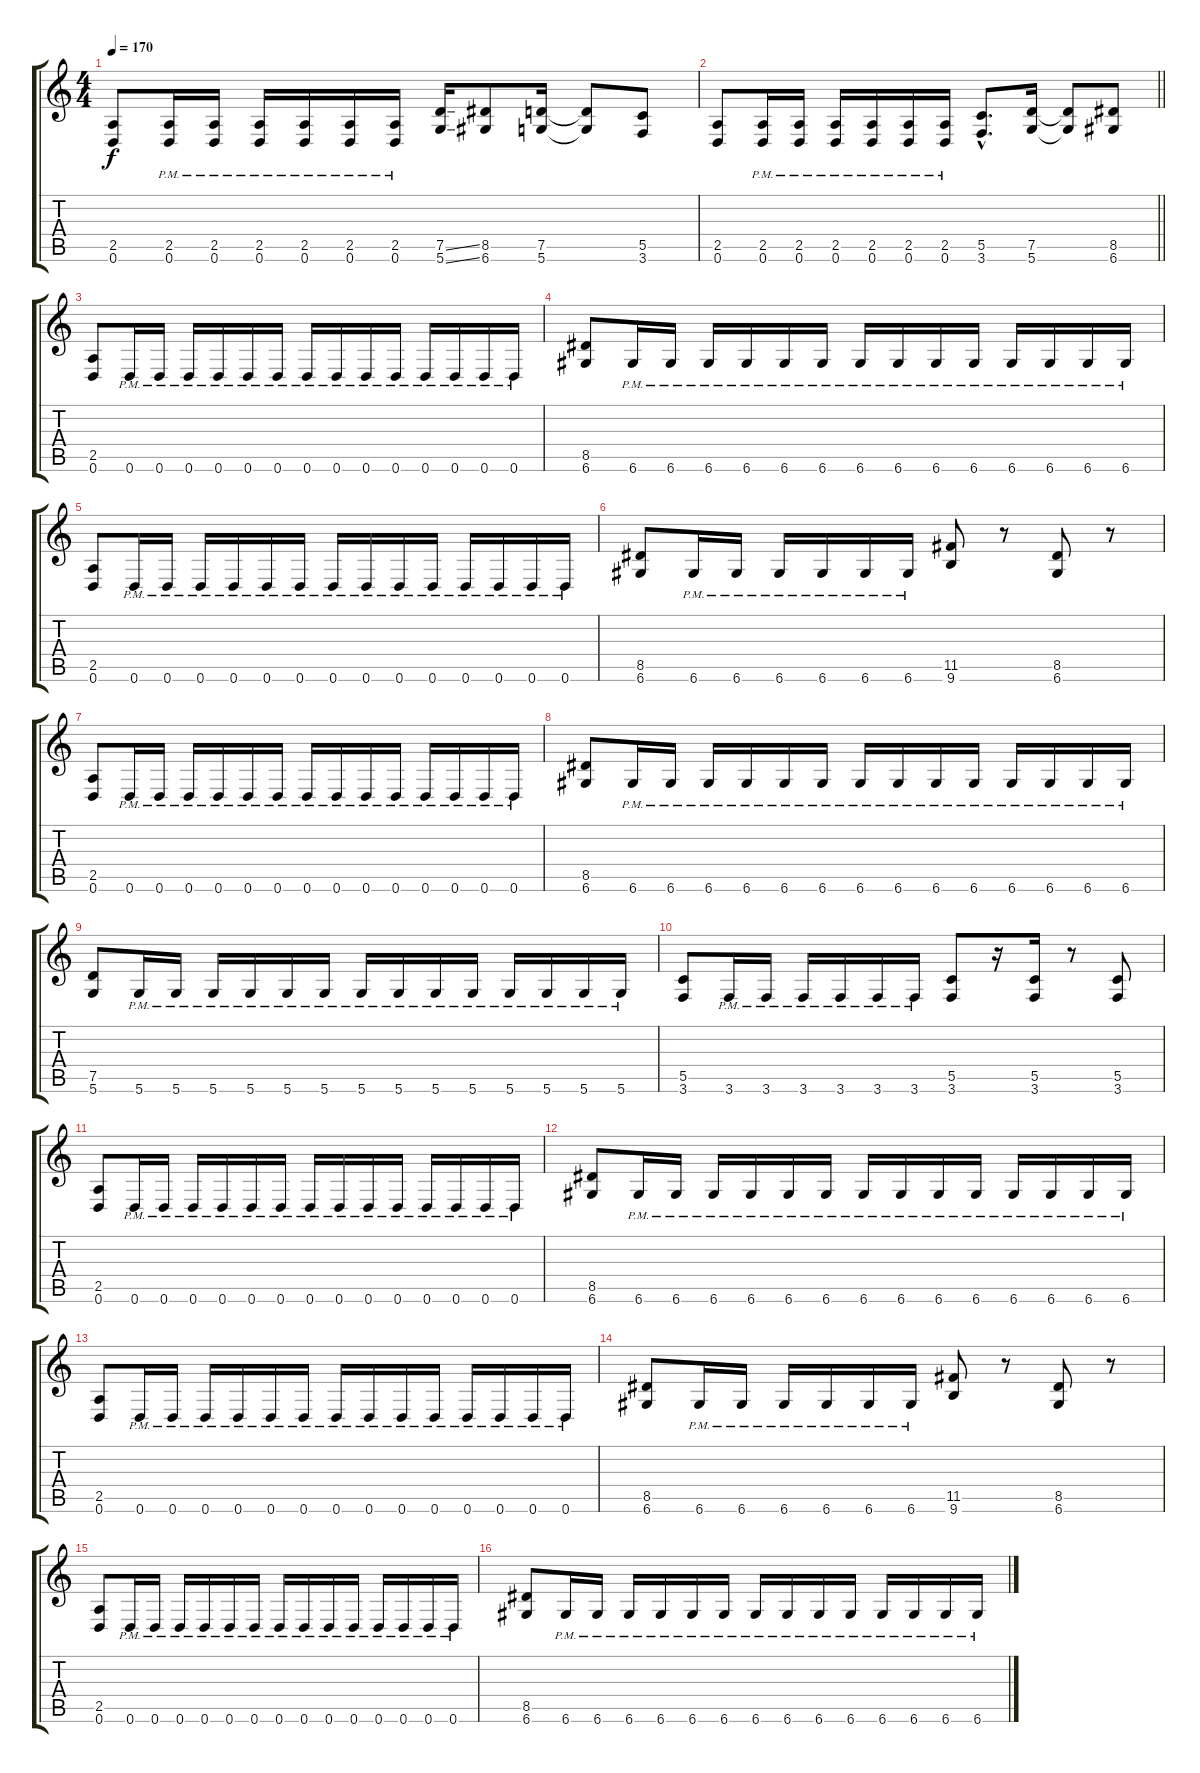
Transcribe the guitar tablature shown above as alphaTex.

\track "" {instrument distortionguitar}
\staff {score tabs}
\tuning (D4 A3 F3 C3 G2 D2) {hide}
\ts (4 4)
\tempo 170
\clef g2
\ks c
(2.5 0.6).8{dy f} (2.5{pm} 0.6{pm}).16 (2.5{pm} 0.6{pm}).16 (2.5{pm} 0.6{pm}).16 (2.5{pm} 0.6{pm}).16 (2.5{pm} 0.6{pm}).16 (2.5{pm} 0.6{pm}).16 (7.5{ss} 5.6{ss}).16 (8.5 6.6).8 (7.5 5.6).16 (7.5{t} 5.6{t}).8 (5.5 3.6).8 |
\barLineRight lightlight
(2.5 0.6).8 (2.5{pm} 0.6{pm}).16 (2.5{pm} 0.6{pm}).16 (2.5{pm} 0.6{pm}).16 (2.5{pm} 0.6{pm}).16 (2.5{pm} 0.6{pm}).16 (2.5{pm} 0.6{pm}).16 (5.5{hac} 3.6{hac}).8{d} (7.5 5.6).16 (7.5{t} 5.6{t}).8 (8.5 6.6).8 |
(2.5 0.6).8 0.6{pm}.16 0.6{pm}.16 0.6{pm}.16 0.6{pm}.16 0.6{pm}.16 0.6{pm}.16 0.6{pm}.16 0.6{pm}.16 0.6{pm}.16 0.6{pm}.16 0.6{pm}.16 0.6{pm}.16 0.6{pm}.16 0.6{pm}.16 |
(8.5 6.6).8 6.6{pm}.16 6.6{pm}.16 6.6{pm}.16 6.6{pm}.16 6.6{pm}.16 6.6{pm}.16 6.6{pm}.16 6.6{pm}.16 6.6{pm}.16 6.6{pm}.16 6.6{pm}.16 6.6{pm}.16 6.6{pm}.16 6.6{pm}.16 |
(2.5 0.6).8 0.6{pm}.16 0.6{pm}.16 0.6{pm}.16 0.6{pm}.16 0.6{pm}.16 0.6{pm}.16 0.6{pm}.16 0.6{pm}.16 0.6{pm}.16 0.6{pm}.16 0.6{pm}.16 0.6{pm}.16 0.6{pm}.16 0.6{pm}.16 |
(8.5 6.6).8 6.6{pm}.16 6.6{pm}.16 6.6{pm}.16 6.6{pm}.16 6.6{pm}.16 6.6{pm}.16 (11.5 9.6).8 r.8 (8.5 6.6).8 r.8 |
(2.5 0.6).8 0.6{pm}.16 0.6{pm}.16 0.6{pm}.16 0.6{pm}.16 0.6{pm}.16 0.6{pm}.16 0.6{pm}.16 0.6{pm}.16 0.6{pm}.16 0.6{pm}.16 0.6{pm}.16 0.6{pm}.16 0.6{pm}.16 0.6{pm}.16 |
(8.5 6.6).8 6.6{pm}.16 6.6{pm}.16 6.6{pm}.16 6.6{pm}.16 6.6{pm}.16 6.6{pm}.16 6.6{pm}.16 6.6{pm}.16 6.6{pm}.16 6.6{pm}.16 6.6{pm}.16 6.6{pm}.16 6.6{pm}.16 6.6{pm}.16 |
(7.5 5.6).8 5.6{pm}.16 5.6{pm}.16 5.6{pm}.16 5.6{pm}.16 5.6{pm}.16 5.6{pm}.16 5.6{pm}.16 5.6{pm}.16 5.6{pm}.16 5.6{pm}.16 5.6{pm}.16 5.6{pm}.16 5.6{pm}.16 5.6{pm}.16 |
(5.5 3.6).8 3.6{pm}.16 3.6{pm}.16 3.6{pm}.16 3.6{pm}.16 3.6{pm}.16 3.6{pm}.16 (5.5 3.6).8 r.16 (5.5 3.6).16 r.8 (5.5 3.6).8 |
(2.5 0.6).8 0.6{pm}.16 0.6{pm}.16 0.6{pm}.16 0.6{pm}.16 0.6{pm}.16 0.6{pm}.16 0.6{pm}.16 0.6{pm}.16 0.6{pm}.16 0.6{pm}.16 0.6{pm}.16 0.6{pm}.16 0.6{pm}.16 0.6{pm}.16 |
(8.5 6.6).8 6.6{pm}.16 6.6{pm}.16 6.6{pm}.16 6.6{pm}.16 6.6{pm}.16 6.6{pm}.16 6.6{pm}.16 6.6{pm}.16 6.6{pm}.16 6.6{pm}.16 6.6{pm}.16 6.6{pm}.16 6.6{pm}.16 6.6{pm}.16 |
(2.5 0.6).8 0.6{pm}.16 0.6{pm}.16 0.6{pm}.16 0.6{pm}.16 0.6{pm}.16 0.6{pm}.16 0.6{pm}.16 0.6{pm}.16 0.6{pm}.16 0.6{pm}.16 0.6{pm}.16 0.6{pm}.16 0.6{pm}.16 0.6{pm}.16 |
(8.5 6.6).8 6.6{pm}.16 6.6{pm}.16 6.6{pm}.16 6.6{pm}.16 6.6{pm}.16 6.6{pm}.16 (11.5 9.6).8 r.8 (8.5 6.6).8 r.8 |
(2.5 0.6).8 0.6{pm}.16 0.6{pm}.16 0.6{pm}.16 0.6{pm}.16 0.6{pm}.16 0.6{pm}.16 0.6{pm}.16 0.6{pm}.16 0.6{pm}.16 0.6{pm}.16 0.6{pm}.16 0.6{pm}.16 0.6{pm}.16 0.6{pm}.16 |
(8.5 6.6).8 6.6{pm}.16 6.6{pm}.16 6.6{pm}.16 6.6{pm}.16 6.6{pm}.16 6.6{pm}.16 6.6{pm}.16 6.6{pm}.16 6.6{pm}.16 6.6{pm}.16 6.6{pm}.16 6.6{pm}.16 6.6{pm}.16 6.6{pm}.16
